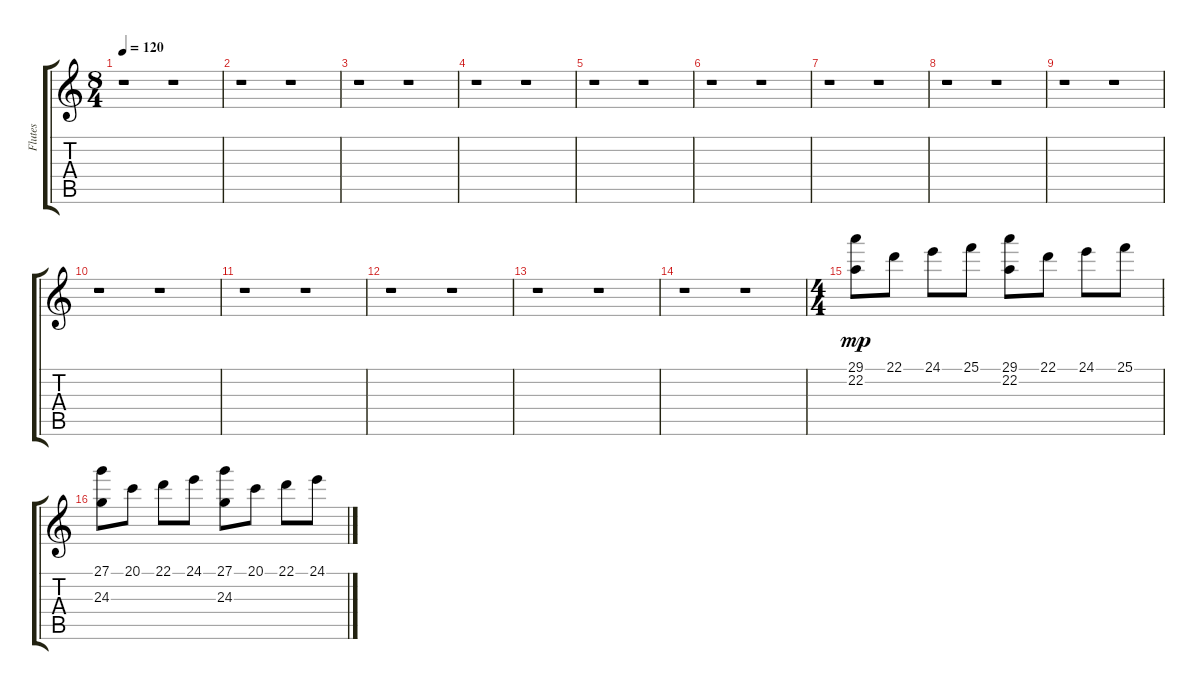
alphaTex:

\track ("Flutes" "Flutes") {instrument flute}
\staff {score tabs}
\tuning (E4 B3 G3 D3 A2 E2) {hide}
\ts (8 4)
\tempo 120
\clef g2
\ks c
r.1{dy f} r.1 |
r.1 r.1 |
r.1 r.1 |
r.1 r.1 |
r.1 r.1 |
r.1 r.1 |
r.1 r.1 |
r.1 r.1 |
r.1 r.1 |
r.1 r.1 |
r.1 r.1 |
r.1 r.1 |
r.1 r.1 |
r.1 r.1 |
\ts (4 4)
(29.1 22.2).8{dy mp balance 6} 22.1.8 24.1.8 25.1.8 (29.1 22.2).8 22.1.8 24.1.8 25.1.8 |
(27.1 24.3).8 20.1.8 22.1.8 24.1.8 (27.1 24.3).8 20.1.8 22.1.8 24.1.8
